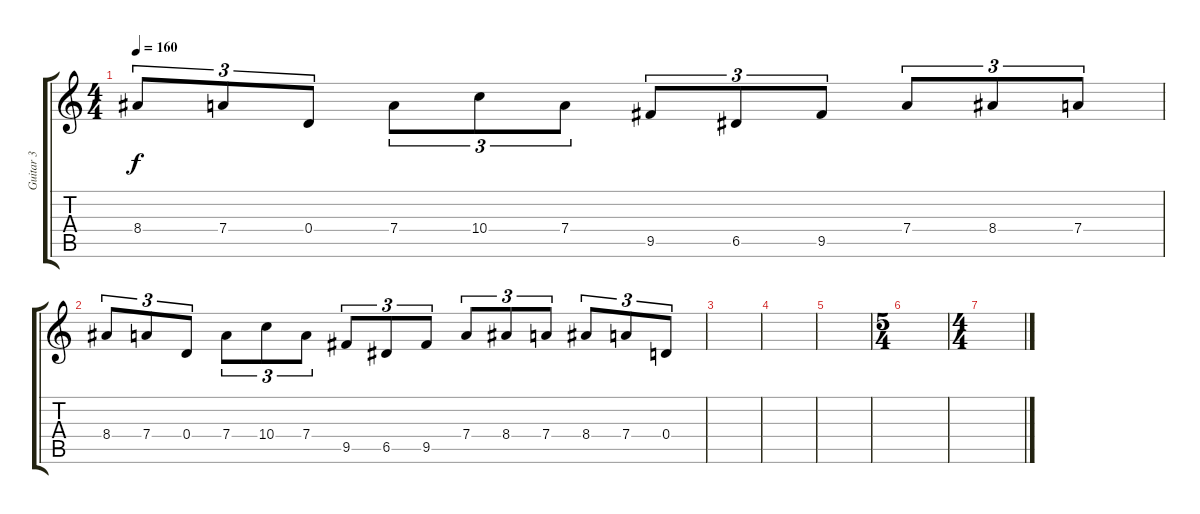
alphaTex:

\track ("Guitar 3" "Guitar 3") {instrument distortionguitar}
\staff {score tabs}
\tuning (E4 B3 G3 D3 A2 D2) {hide}
\ts (4 4)
\tempo 160
\clef g2
\ks c
8.4.8{tu (3 2) dy f} 7.4.8{tu (3 2)} 0.4.8{tu (3 2)} 7.4.8{tu (3 2)} 10.4.8{tu (3 2)} 7.4.8{tu (3 2)} 9.5.8{tu (3 2)} 6.5.8{tu (3 2)} 9.5.8{tu (3 2)} 7.4.8{tu (3 2)} 8.4.8{tu (3 2)} 7.4.8{tu (3 2)} |
8.4.8{tu (3 2)} 7.4.8{tu (3 2)} 0.4.8{tu (3 2)} 7.4.8{tu (3 2)} 10.4.8{tu (3 2)} 7.4.8{tu (3 2)} 9.5.8{tu (3 2)} 6.5.8{tu (3 2)} 9.5.8{tu (3 2)} 7.4.8{tu (3 2)} 8.4.8{tu (3 2)} 7.4.8{tu (3 2)} 8.4.8{tu (3 2)} 7.4.8{tu (3 2)} 0.4.8{tu (3 2)} |
|
|
|
\ts (5 4)
|
\ts (4 4)
